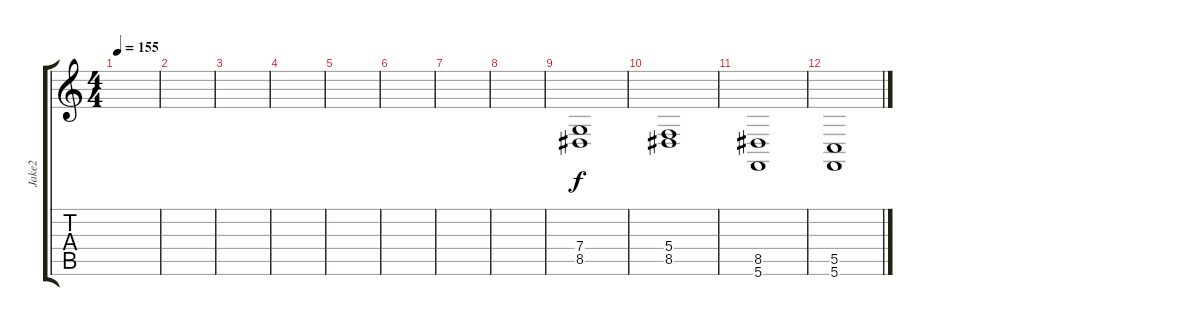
\track ("Jake2" "Jake2") {instrument stringensemble1}
\staff {score tabs}
\tuning (D4 A3 F3 C3 G2 C2) {hide}
\ts (4 4)
\tempo 155
\clef g2
\ks c
|
|
|
|
|
|
|
|
(7.4 8.5).1 |
(5.4 8.5).1 |
(8.5 5.6).1 |
(5.5 5.6).1
